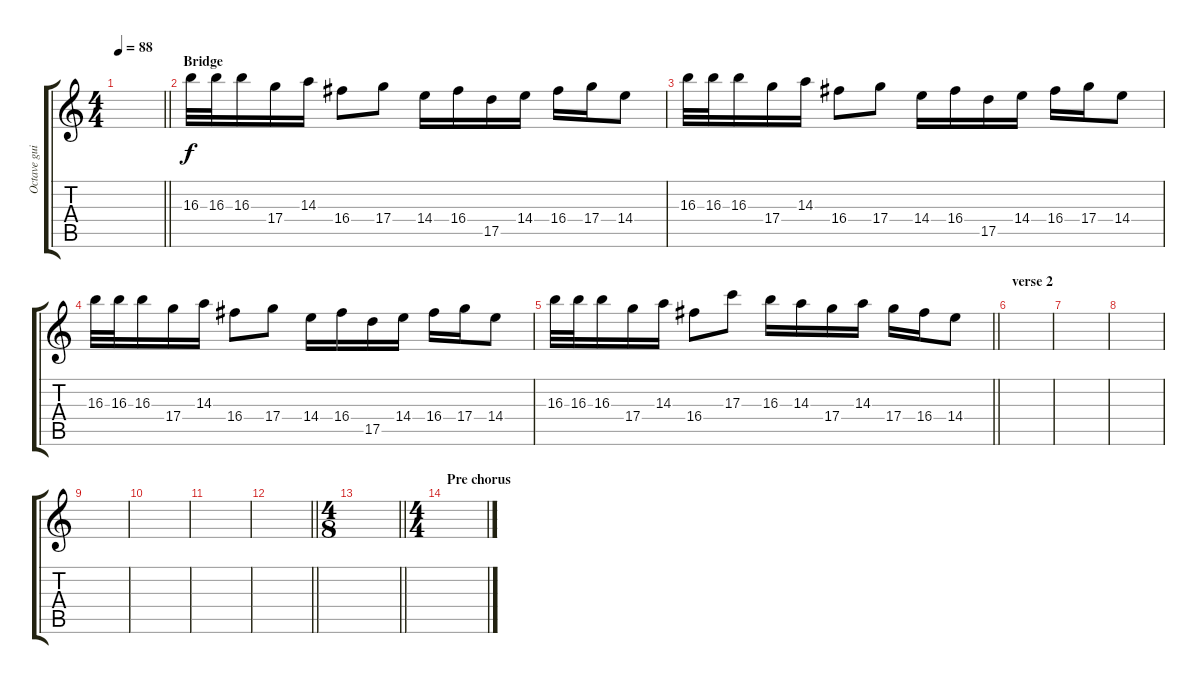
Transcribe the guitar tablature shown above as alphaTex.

\track ("Octave guitar/fills" "Octave gui") {instrument overdrivenguitar}
\staff {score tabs}
\tuning (E4 B3 G3 D3 A2 E2) {hide}
\ts (4 4)
\tempo 88
\clef g2
\barLineRight lightlight
\ks c
|
\section ("" "Bridge")
16.3.32 16.3.32 16.3.16 17.4.16 14.3.16 16.4.8 17.4.8 14.4.16 16.4.16 17.5.16 14.4.16 16.4.16 17.4.16 14.4.8 |
16.3.32 16.3.32 16.3.16 17.4.16 14.3.16 16.4.8 17.4.8 14.4.16 16.4.16 17.5.16 14.4.16 16.4.16 17.4.16 14.4.8 |
16.3.32 16.3.32 16.3.16 17.4.16 14.3.16 16.4.8 17.4.8 14.4.16 16.4.16 17.5.16 14.4.16 16.4.16 17.4.16 14.4.8 |
\barLineRight lightlight
16.3.32 16.3.32 16.3.16 17.4.16 14.3.16 16.4.8 17.3.8 16.3.16 14.3.16 17.4.16 14.3.16 17.4.16 16.4.16 14.4.8 |
\section ("" "verse 2")
|
|
|
|
|
|
\barLineRight lightlight
|
\ts (4 8)
\barLineRight lightlight
|
\ts (4 4)
\section ("" "Pre chorus")
